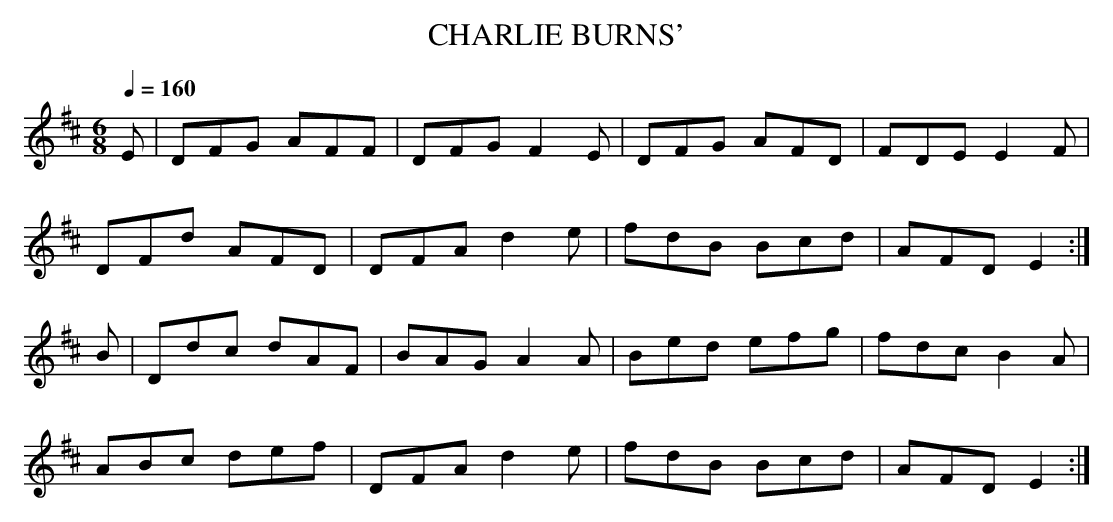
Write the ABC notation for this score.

X:1
T:CHARLIE BURNS'
Q:1/4=160
M:6/8
L:1/8
K:Edor
E|DFG AFF|DFG F2E|DFG AFD|FDE E2F|
DFd AFD|DFA d2e|fdB Bcd|AFD E2 :|
B|Ddc dAF|BAG A2A|Bed efg|fdc B2A|
ABc def|DFA d2e|fdB Bcd|AFD E2 :|
